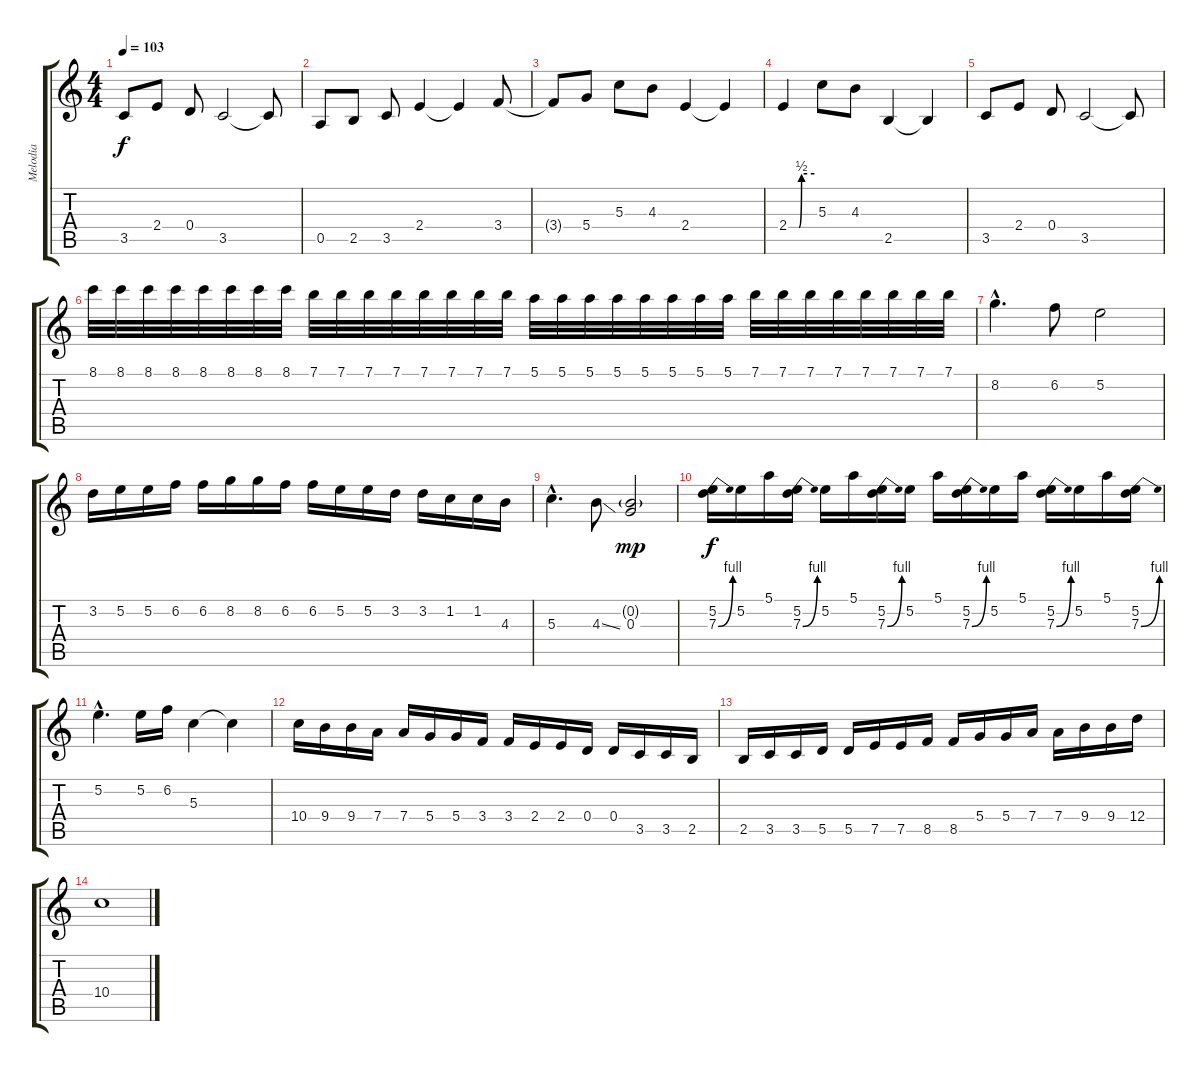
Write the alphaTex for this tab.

\track ("Melodia" "Melodia") {instrument overdrivenguitar}
\staff {score tabs}
\tuning (E4 B3 G3 D3 A2 E2) {hide}
\ts (4 4)
\tempo 103
\clef g2
\ks c
3.5.8{dy f} 2.4.8 0.4.8 3.5.2 3.5{t}.8 |
0.5.8 2.5.8 3.5.8 2.4.4 2.4{t}.4 3.4.8 |
3.4{t}.8 5.4.8 5.3.8 4.3.8 2.4.4 2.4{t}.4 |
2.4{be (custom 0 0 15 0 20 0 22 0 24 0 30 2 60 2)}.4 5.3.8 4.3.8 2.5.4 2.5{t}.4 |
3.5.8 2.4.8 0.4.8 3.5.2 3.5{t}.8 |
8.1.32 8.1.32 8.1.32 8.1.32 8.1.32 8.1.32 8.1.32 8.1.32 7.1.32 7.1.32 7.1.32 7.1.32 7.1.32 7.1.32 7.1.32 7.1.32 5.1.32 5.1.32 5.1.32 5.1.32 5.1.32 5.1.32 5.1.32 5.1.32 7.1.32 7.1.32 7.1.32 7.1.32 7.1.32 7.1.32 7.1.32 7.1.32 |
8.2{hac}.4{d} 6.2.8 5.2.2 |
3.2.16 5.2.16 5.2.16 6.2.16 6.2.16 8.2.16 8.2.16 6.2.16 6.2.16 5.2.16 5.2.16 3.2.16 3.2.16 1.2.16 1.2.16 4.3.16 |
5.3{hac}.4{d} 4.3{ss}.8 (0.2{g} 0.3).2{dy mp} |
(5.2 7.3{be (bend 0 0 60 4)}).16{dy f} 5.2.16 5.1.16 (5.2 7.3{be (bend 0 0 60 4)}).16 5.2.16 5.1.16 (5.2 7.3{be (bend 0 0 60 4)}).16 5.2.16 5.1.16 (5.2 7.3{be (bend 0 0 60 4)}).16 5.2.16 5.1.16 (5.2 7.3{be (bend 0 0 60 4)}).16 5.2.16 5.1.16 (5.2 7.3{be (bend 0 0 60 4)}).16 |
5.2{hac}.4{d} 5.2.16 6.2.16 5.3.4 5.3{t}.4 |
10.4.16 9.4.16 9.4.16 7.4.16 7.4.16 5.4.16 5.4.16 3.4.16 3.4.16 2.4.16 2.4.16 0.4.16 0.4.16 3.5.16 3.5.16 2.5.16 |
2.5.16 3.5.16 3.5.16 5.5.16 5.5.16 7.5.16 7.5.16 8.5.16 8.5.16 5.4.16 5.4.16 7.4.16 7.4.16 9.4.16 9.4.16 12.4.16 |
10.4.1
